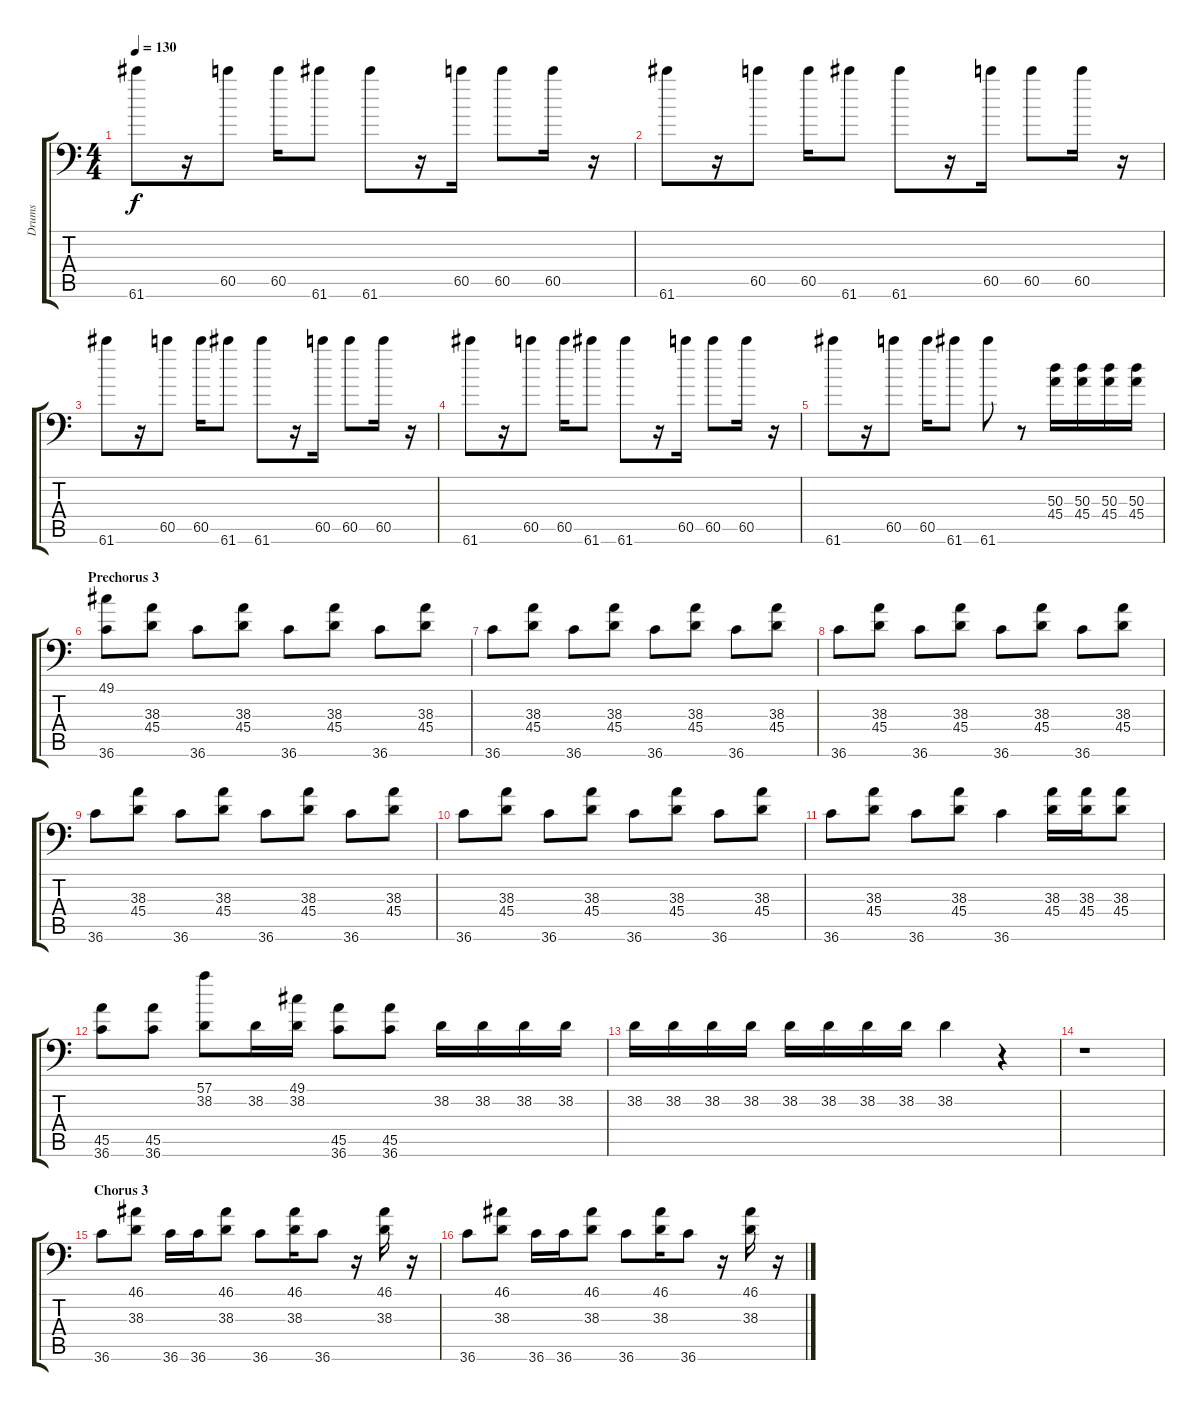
\track ("Drums" "Drums") {instrument acousticgrandpiano}
\staff {score tabs}
\tuning (C-1 C-1 C-1 C-1 C-1 C-1) {hide}
\ts (4 4)
\tempo 130
\clef f4
\ks c
61.6.8{dy f} r.16 60.5.8 60.5.16 61.6.8 61.6.8 r.16 60.5.16 60.5.8 60.5.16 r.16 |
61.6.8 r.16 60.5.8 60.5.16 61.6.8 61.6.8 r.16 60.5.16 60.5.8 60.5.16 r.16 |
61.6.8 r.16 60.5.8 60.5.16 61.6.8 61.6.8 r.16 60.5.16 60.5.8 60.5.16 r.16 |
61.6.8 r.16 60.5.8 60.5.16 61.6.8 61.6.8 r.16 60.5.16 60.5.8 60.5.16 r.16 |
61.6.8 r.16 60.5.8 60.5.16 61.6.8 61.6.8 r.8 (50.3 45.4).16 (50.3 45.4).16 (50.3 45.4).16 (50.3 45.4).16 |
\section ("" "Prechorus 3")
(49.1 36.6).8 (38.3 45.4).8 36.6.8 (38.3 45.4).8 36.6.8 (38.3 45.4).8 36.6.8 (38.3 45.4).8 |
36.6.8 (38.3 45.4).8 36.6.8 (38.3 45.4).8 36.6.8 (38.3 45.4).8 36.6.8 (38.3 45.4).8 |
36.6.8 (38.3 45.4).8 36.6.8 (38.3 45.4).8 36.6.8 (38.3 45.4).8 36.6.8 (38.3 45.4).8 |
36.6.8 (38.3 45.4).8 36.6.8 (38.3 45.4).8 36.6.8 (38.3 45.4).8 36.6.8 (38.3 45.4).8 |
36.6.8 (38.3 45.4).8 36.6.8 (38.3 45.4).8 36.6.8 (38.3 45.4).8 36.6.8 (38.3 45.4).8 |
36.6.8 (38.3 45.4).8 36.6.8 (38.3 45.4).8 36.6.4 (38.3 45.4).16 (38.3 45.4).16 (38.3 45.4).8 |
(45.5 36.6).8 (45.5 36.6).8 (57.1 38.2).8 38.2.16 (49.1 38.2).16 (45.5 36.6).8 (45.5 36.6).8 38.2.16 38.2.16 38.2.16 38.2.16 |
38.2.16 38.2.16 38.2.16 38.2.16 38.2.16 38.2.16 38.2.16 38.2.16 38.2.4 r.4 |
r.1 |
\section ("" "Chorus 3")
36.6.8 (46.1 38.3).8 36.6.16 36.6.16 (46.1 38.3).8 36.6.8 (46.1 38.3).16 36.6.8 r.16 (46.1 38.3).16 r.16 |
36.6.8 (46.1 38.3).8 36.6.16 36.6.16 (46.1 38.3).8 36.6.8 (46.1 38.3).16 36.6.8 r.16 (46.1 38.3).16 r.16
